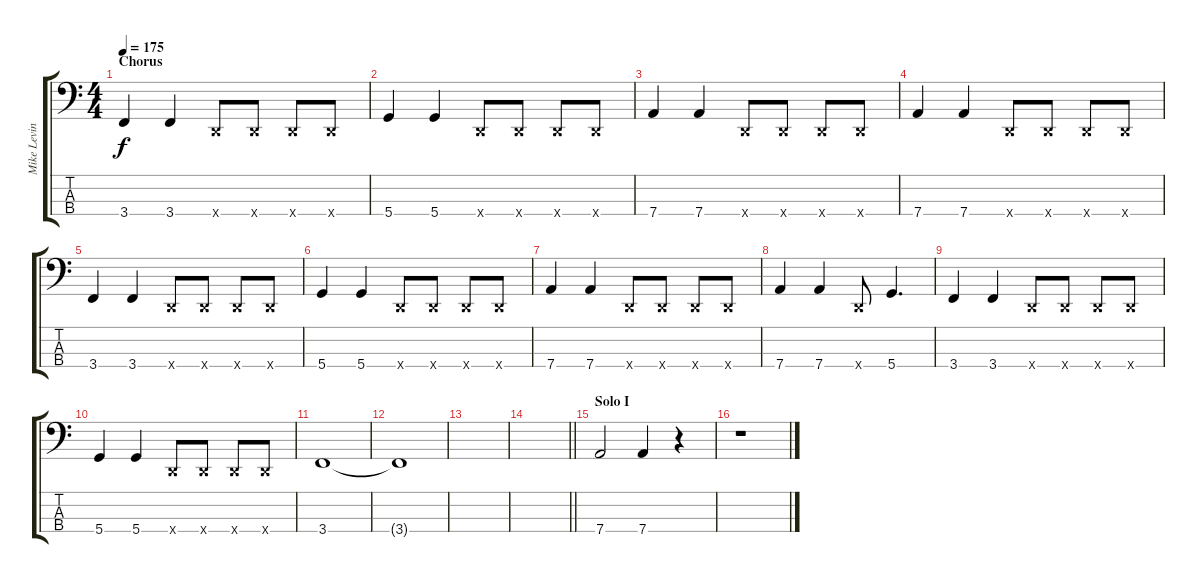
\track ("Mike Levine" "Mike Levin") {instrument electricbasspick}
\staff {score tabs}
\tuning (G2 D2 A1 D1) {hide}
\ts (4 4)
\section ("" "Chorus")
\tempo 175
\clef f4
\ks c
3.4.4{dy f} 3.4.4 0.4{x}.8 0.4{x}.8 0.4{x}.8 0.4{x}.8 |
5.4.4 5.4.4 0.4{x}.8 0.4{x}.8 0.4{x}.8 0.4{x}.8 |
7.4.4 7.4.4 0.4{x}.8 0.4{x}.8 0.4{x}.8 0.4{x}.8 |
7.4.4 7.4.4 0.4{x}.8 0.4{x}.8 0.4{x}.8 0.4{x}.8 |
3.4.4 3.4.4 0.4{x}.8 0.4{x}.8 0.4{x}.8 0.4{x}.8 |
5.4.4 5.4.4 0.4{x}.8 0.4{x}.8 0.4{x}.8 0.4{x}.8 |
7.4.4 7.4.4 0.4{x}.8 0.4{x}.8 0.4{x}.8 0.4{x}.8 |
7.4.4 7.4.4 0.4{x}.8 5.4.4{d} |
3.4.4 3.4.4 0.4{x}.8 0.4{x}.8 0.4{x}.8 0.4{x}.8 |
5.4.4 5.4.4 0.4{x}.8 0.4{x}.8 0.4{x}.8 0.4{x}.8 |
3.4.1 |
3.4{t}.1 |
|
\barLineRight lightlight
|
\section ("" "Solo I")
7.4.2 7.4.4 r.4 |
r.1
